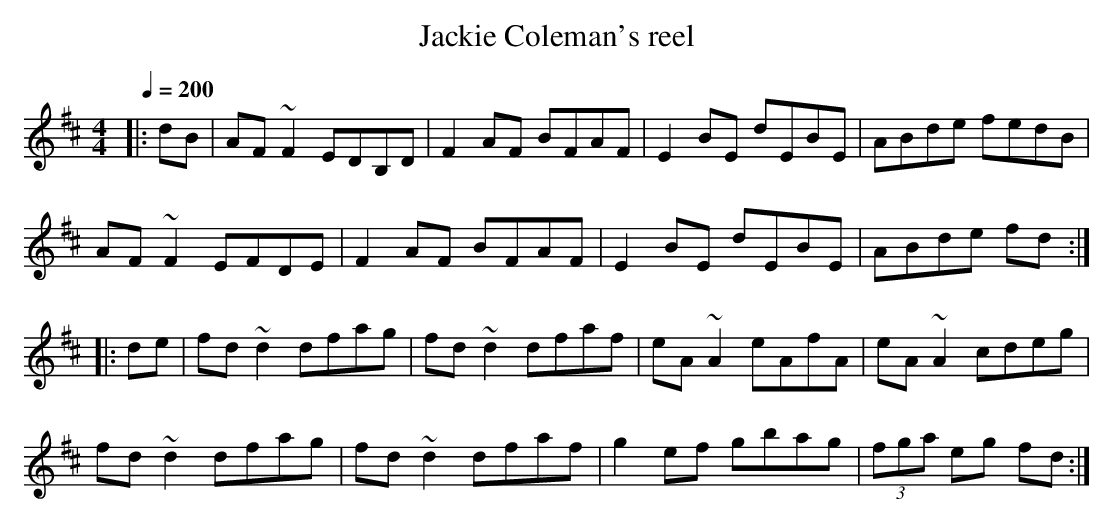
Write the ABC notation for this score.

X:1
T:Jackie Coleman's reel
M:4/4
L:1/8
Q:1/4=200
K:D
|:dB|AF~F2 EDB,D|F2AF BFAF|E2BE dEBE|ABde fedB|
AF~F2 EFDE|F2AF BFAF|E2BE dEBE|ABde fd:|
|:de|fd~d2 dfag|fd~d2 dfaf|eA~A2 eAfA|eA~A2 cdeg|
fd~d2 dfag|fd~d2 dfaf|g2ef gbag| (3fga eg fd:|
